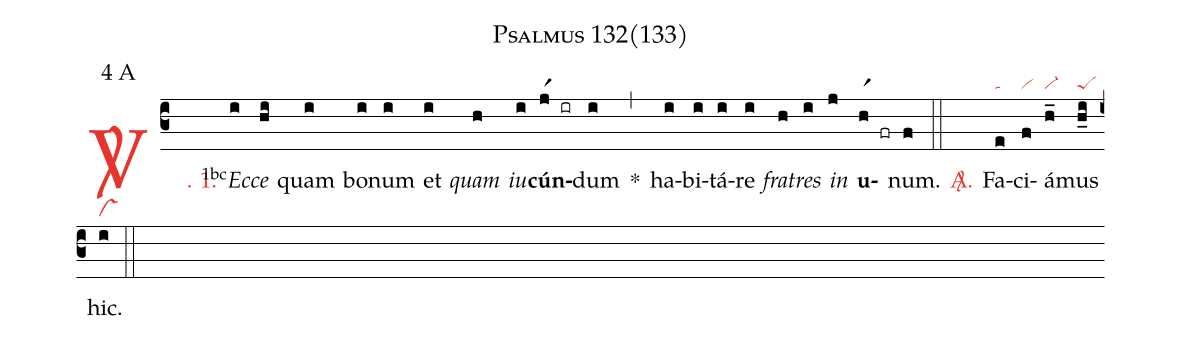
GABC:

name: Psalmus 132(133);
mode: 4;
mode-differentia: A;
nabc-lines: 1;
%%
(c3)

<c><sp>V/</sp>. 1.</c>() <v>\VSup{1bc}</v><i>Ec</i>(i)<i>ce</i>(hi) quam(i) bo(i)num(i) et(i) <i>quam</i>(h) <i>iu</i>(i)<b>cún</b>(jr1 ir)dum(i) *(,) ha(i)bi(i)tá(i)re(i) <i>fra</i>(h)<i>tres</i>(i) <i>in</i>(j) <b>u</b>(hr1 fr)num.(f) (::)

<nlba><c><sp>A/</sp>.</c>() Fa</nlba>(e|ta)ci(f|vi)á(h_|vi-)mus(h_i|peS) hic.(i|vs) (::)
